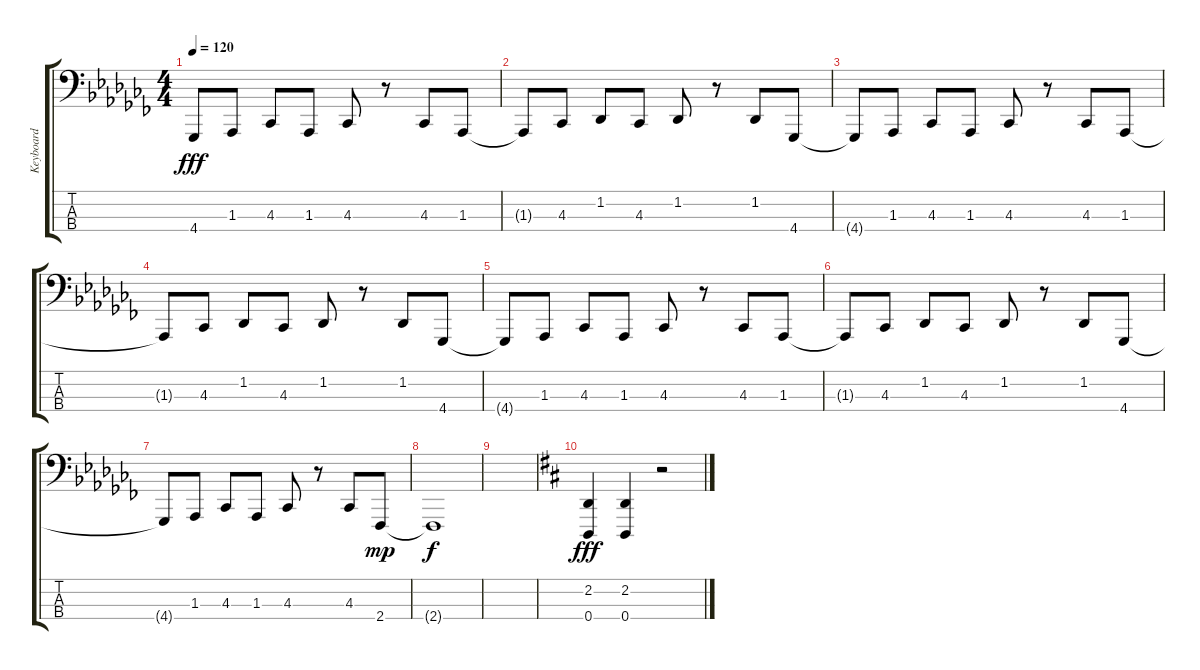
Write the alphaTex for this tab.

\track ("Keyboard" "Keyboard") {instrument lead2sawtooth}
\staff {score tabs}
\tuning (F2 C2 G1 D1) {hide}
\ts (4 4)
\tempo 120
\clef f4
\ks abminor
4.4{t}.8{dy fff} 1.3.8 4.3.8 1.3.8 4.3.8 r.8 4.3.8 1.3.8 |
1.3{t}.8 4.3.8 1.2.8 4.3.8 1.2.8 r.8 1.2.8 4.4.8 |
4.4{t}.8 1.3.8 4.3.8 1.3.8 4.3.8 r.8 4.3.8 1.3.8 |
1.3{t}.8 4.3.8 1.2.8 4.3.8 1.2.8 r.8 1.2.8 4.4.8 |
4.4{t}.8 1.3.8 4.3.8 1.3.8 4.3.8 r.8 4.3.8 1.3.8 |
1.3{t}.8 4.3.8 1.2.8 4.3.8 1.2.8 r.8 1.2.8 4.4.8 |
4.4{t}.8 1.3.8 4.3.8 1.3.8 4.3.8 r.8 4.3.8 2.4.8{dy mp} |
2.4{t}.1{dy f} |
|
\ks d
(2.2 0.4).4{dy fff} (2.2 0.4).4 r.2
